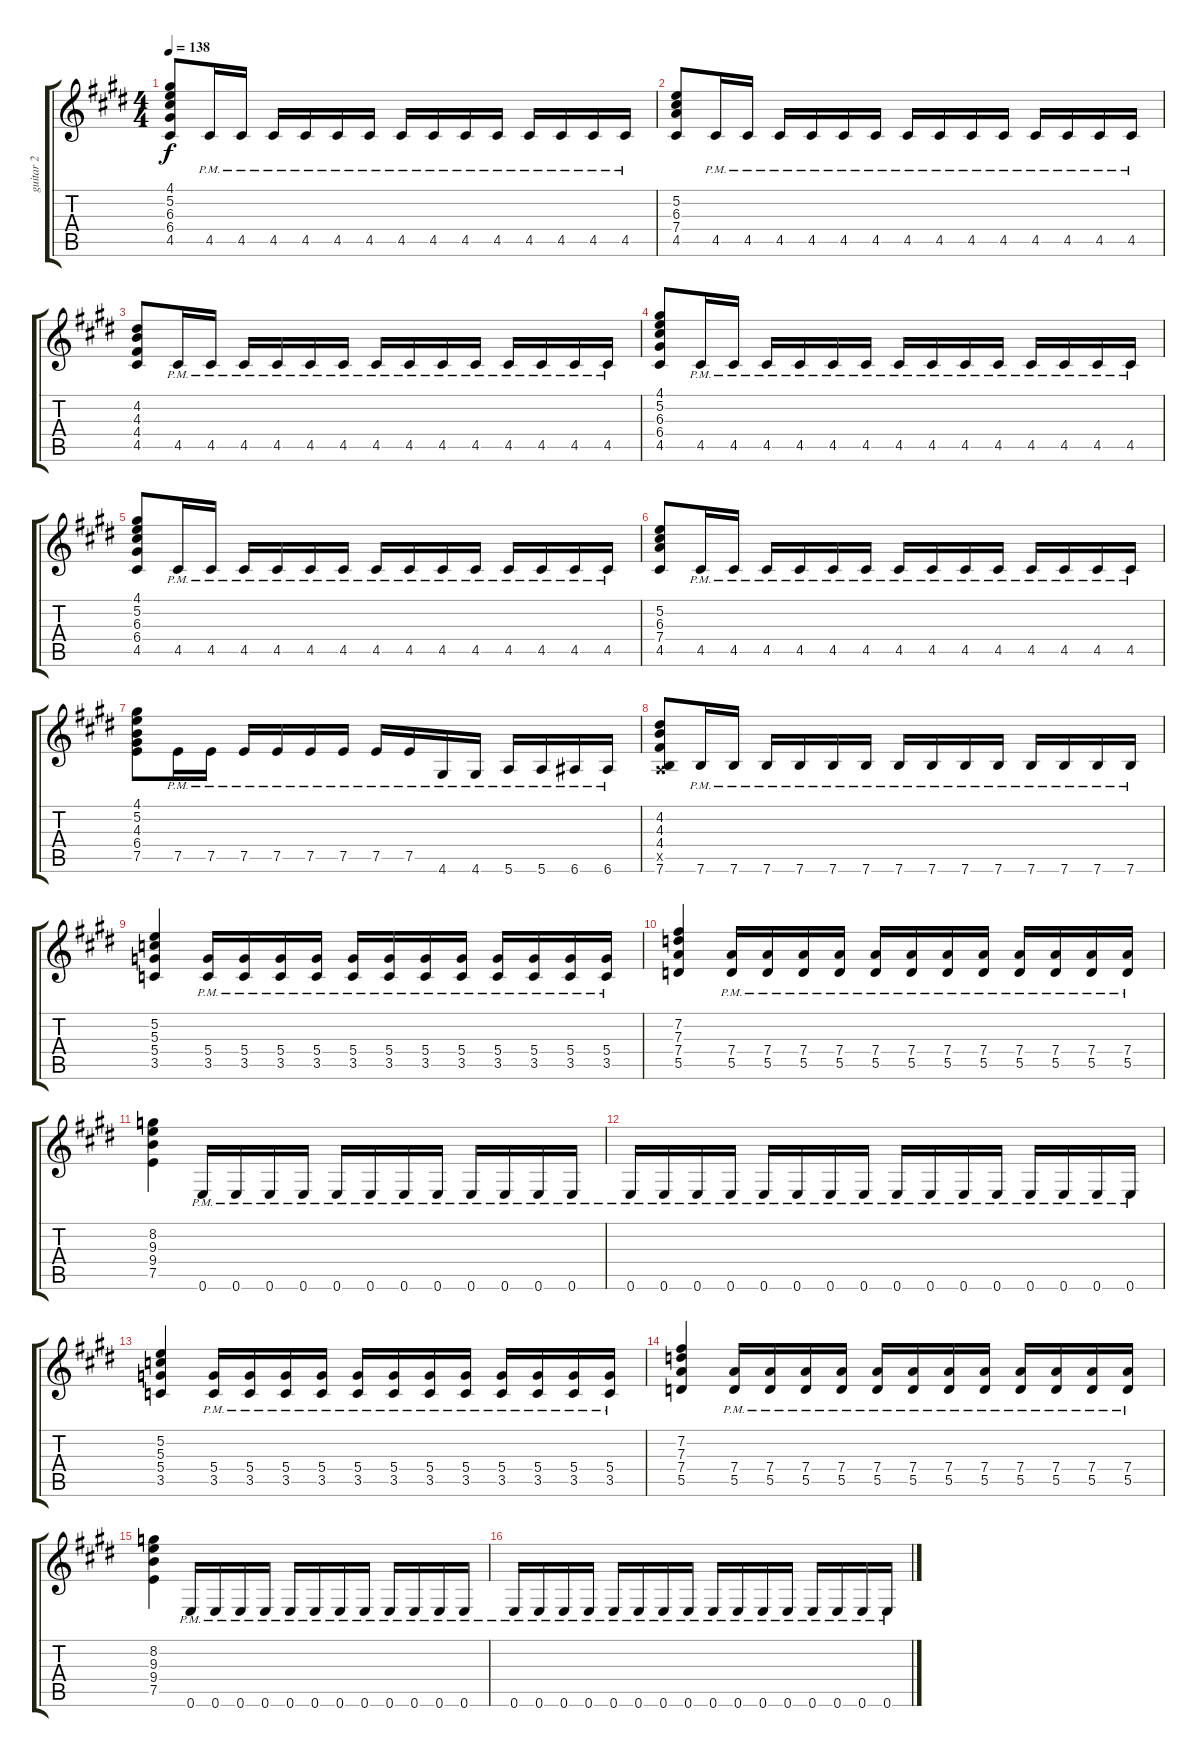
\track ("guitar 2" "guitar 2") {instrument overdrivenguitar}
\staff {score tabs}
\tuning (E4 B3 G3 D3 A2 E2) {hide}
\ts (4 4)
\tempo 138
\clef g2
\ks c#minor
(4.1 5.2 6.3 6.4 4.5).8{dy f} 4.5{pm}.16 4.5{pm}.16 4.5{pm}.16 4.5{pm}.16 4.5{pm}.16 4.5{pm}.16 4.5{pm}.16 4.5{pm}.16 4.5{pm}.16 4.5{pm}.16 4.5{pm}.16 4.5{pm}.16 4.5{pm}.16 4.5{pm}.16 |
(5.2 6.3 7.4 4.5).8 4.5{pm}.16 4.5{pm}.16 4.5{pm}.16 4.5{pm}.16 4.5{pm}.16 4.5{pm}.16 4.5{pm}.16 4.5{pm}.16 4.5{pm}.16 4.5{pm}.16 4.5{pm}.16 4.5{pm}.16 4.5{pm}.16 4.5{pm}.16 |
(4.2 4.3 4.4 4.5).8 4.5{pm}.16 4.5{pm}.16 4.5{pm}.16 4.5{pm}.16 4.5{pm}.16 4.5{pm}.16 4.5{pm}.16 4.5{pm}.16 4.5{pm}.16 4.5{pm}.16 4.5{pm}.16 4.5{pm}.16 4.5{pm}.16 4.5{pm}.16 |
(4.1 5.2 6.3 6.4 4.5).8 4.5{pm}.16 4.5{pm}.16 4.5{pm}.16 4.5{pm}.16 4.5{pm}.16 4.5{pm}.16 4.5{pm}.16 4.5{pm}.16 4.5{pm}.16 4.5{pm}.16 4.5{pm}.16 4.5{pm}.16 4.5{pm}.16 4.5{pm}.16 |
(4.1 5.2 6.3 6.4 4.5).8 4.5{pm}.16 4.5{pm}.16 4.5{pm}.16 4.5{pm}.16 4.5{pm}.16 4.5{pm}.16 4.5{pm}.16 4.5{pm}.16 4.5{pm}.16 4.5{pm}.16 4.5{pm}.16 4.5{pm}.16 4.5{pm}.16 4.5{pm}.16 |
(5.2 6.3 7.4 4.5).8 4.5{pm}.16 4.5{pm}.16 4.5{pm}.16 4.5{pm}.16 4.5{pm}.16 4.5{pm}.16 4.5{pm}.16 4.5{pm}.16 4.5{pm}.16 4.5{pm}.16 4.5{pm}.16 4.5{pm}.16 4.5{pm}.16 4.5{pm}.16 |
(4.1 5.2 4.3 6.4 7.5).8 7.5{pm}.16 7.5{pm}.16 7.5{pm}.16 7.5{pm}.16 7.5{pm}.16 7.5{pm}.16 7.5{pm}.16 7.5{pm}.16 4.6{pm}.16 4.6{pm}.16 5.6{pm}.16 5.6{pm}.16 6.6{pm}.16 6.6{pm}.16 |
(4.2 4.3 4.4 0.5{x} 7.6).8 7.6{pm}.16 7.6{pm}.16 7.6{pm}.16 7.6{pm}.16 7.6{pm}.16 7.6{pm}.16 7.6{pm}.16 7.6{pm}.16 7.6{pm}.16 7.6{pm}.16 7.6{pm}.16 7.6{pm}.16 7.6{pm}.16 7.6{pm}.16 |
(5.2 5.3 5.4 3.5).4 (5.4{pm} 3.5{pm}).16 (5.4{pm} 3.5{pm}).16 (5.4{pm} 3.5{pm}).16 (5.4{pm} 3.5{pm}).16 (5.4{pm} 3.5{pm}).16 (5.4{pm} 3.5{pm}).16 (5.4{pm} 3.5{pm}).16 (5.4{pm} 3.5{pm}).16 (5.4{pm} 3.5{pm}).16 (5.4{pm} 3.5{pm}).16 (5.4{pm} 3.5{pm}).16 (5.4{pm} 3.5{pm}).16 |
(7.2 7.3 7.4 5.5).4 (7.4{pm} 5.5{pm}).16 (7.4{pm} 5.5{pm}).16 (7.4{pm} 5.5{pm}).16 (7.4{pm} 5.5{pm}).16 (7.4{pm} 5.5{pm}).16 (7.4{pm} 5.5{pm}).16 (7.4{pm} 5.5{pm}).16 (7.4{pm} 5.5{pm}).16 (7.4{pm} 5.5{pm}).16 (7.4{pm} 5.5{pm}).16 (7.4{pm} 5.5{pm}).16 (7.4{pm} 5.5{pm}).16 |
(8.2 9.3 9.4 7.5).4 0.6{pm}.16 0.6{pm}.16 0.6{pm}.16 0.6{pm}.16 0.6{pm}.16 0.6{pm}.16 0.6{pm}.16 0.6{pm}.16 0.6{pm}.16 0.6{pm}.16 0.6{pm}.16 0.6{pm}.16 |
0.6{pm}.16 0.6{pm}.16 0.6{pm}.16 0.6{pm}.16 0.6{pm}.16 0.6{pm}.16 0.6{pm}.16 0.6{pm}.16 0.6{pm}.16 0.6{pm}.16 0.6{pm}.16 0.6{pm}.16 0.6{pm}.16 0.6{pm}.16 0.6{pm}.16 0.6{pm}.16 |
(5.2 5.3 5.4 3.5).4 (5.4{pm} 3.5{pm}).16 (5.4{pm} 3.5{pm}).16 (5.4{pm} 3.5{pm}).16 (5.4{pm} 3.5{pm}).16 (5.4{pm} 3.5{pm}).16 (5.4{pm} 3.5{pm}).16 (5.4{pm} 3.5{pm}).16 (5.4{pm} 3.5{pm}).16 (5.4{pm} 3.5{pm}).16 (5.4{pm} 3.5{pm}).16 (5.4{pm} 3.5{pm}).16 (5.4{pm} 3.5{pm}).16 |
(7.2 7.3 7.4 5.5).4 (7.4{pm} 5.5{pm}).16 (7.4{pm} 5.5{pm}).16 (7.4{pm} 5.5{pm}).16 (7.4{pm} 5.5{pm}).16 (7.4{pm} 5.5{pm}).16 (7.4{pm} 5.5{pm}).16 (7.4{pm} 5.5{pm}).16 (7.4{pm} 5.5{pm}).16 (7.4{pm} 5.5{pm}).16 (7.4{pm} 5.5{pm}).16 (7.4{pm} 5.5{pm}).16 (7.4{pm} 5.5{pm}).16 |
(8.2 9.3 9.4 7.5).4 0.6{pm}.16 0.6{pm}.16 0.6{pm}.16 0.6{pm}.16 0.6{pm}.16 0.6{pm}.16 0.6{pm}.16 0.6{pm}.16 0.6{pm}.16 0.6{pm}.16 0.6{pm}.16 0.6{pm}.16 |
0.6{pm}.16 0.6{pm}.16 0.6{pm}.16 0.6{pm}.16 0.6{pm}.16 0.6{pm}.16 0.6{pm}.16 0.6{pm}.16 0.6{pm}.16 0.6{pm}.16 0.6{pm}.16 0.6{pm}.16 0.6{pm}.16 0.6{pm}.16 0.6{pm}.16 0.6{pm}.16
